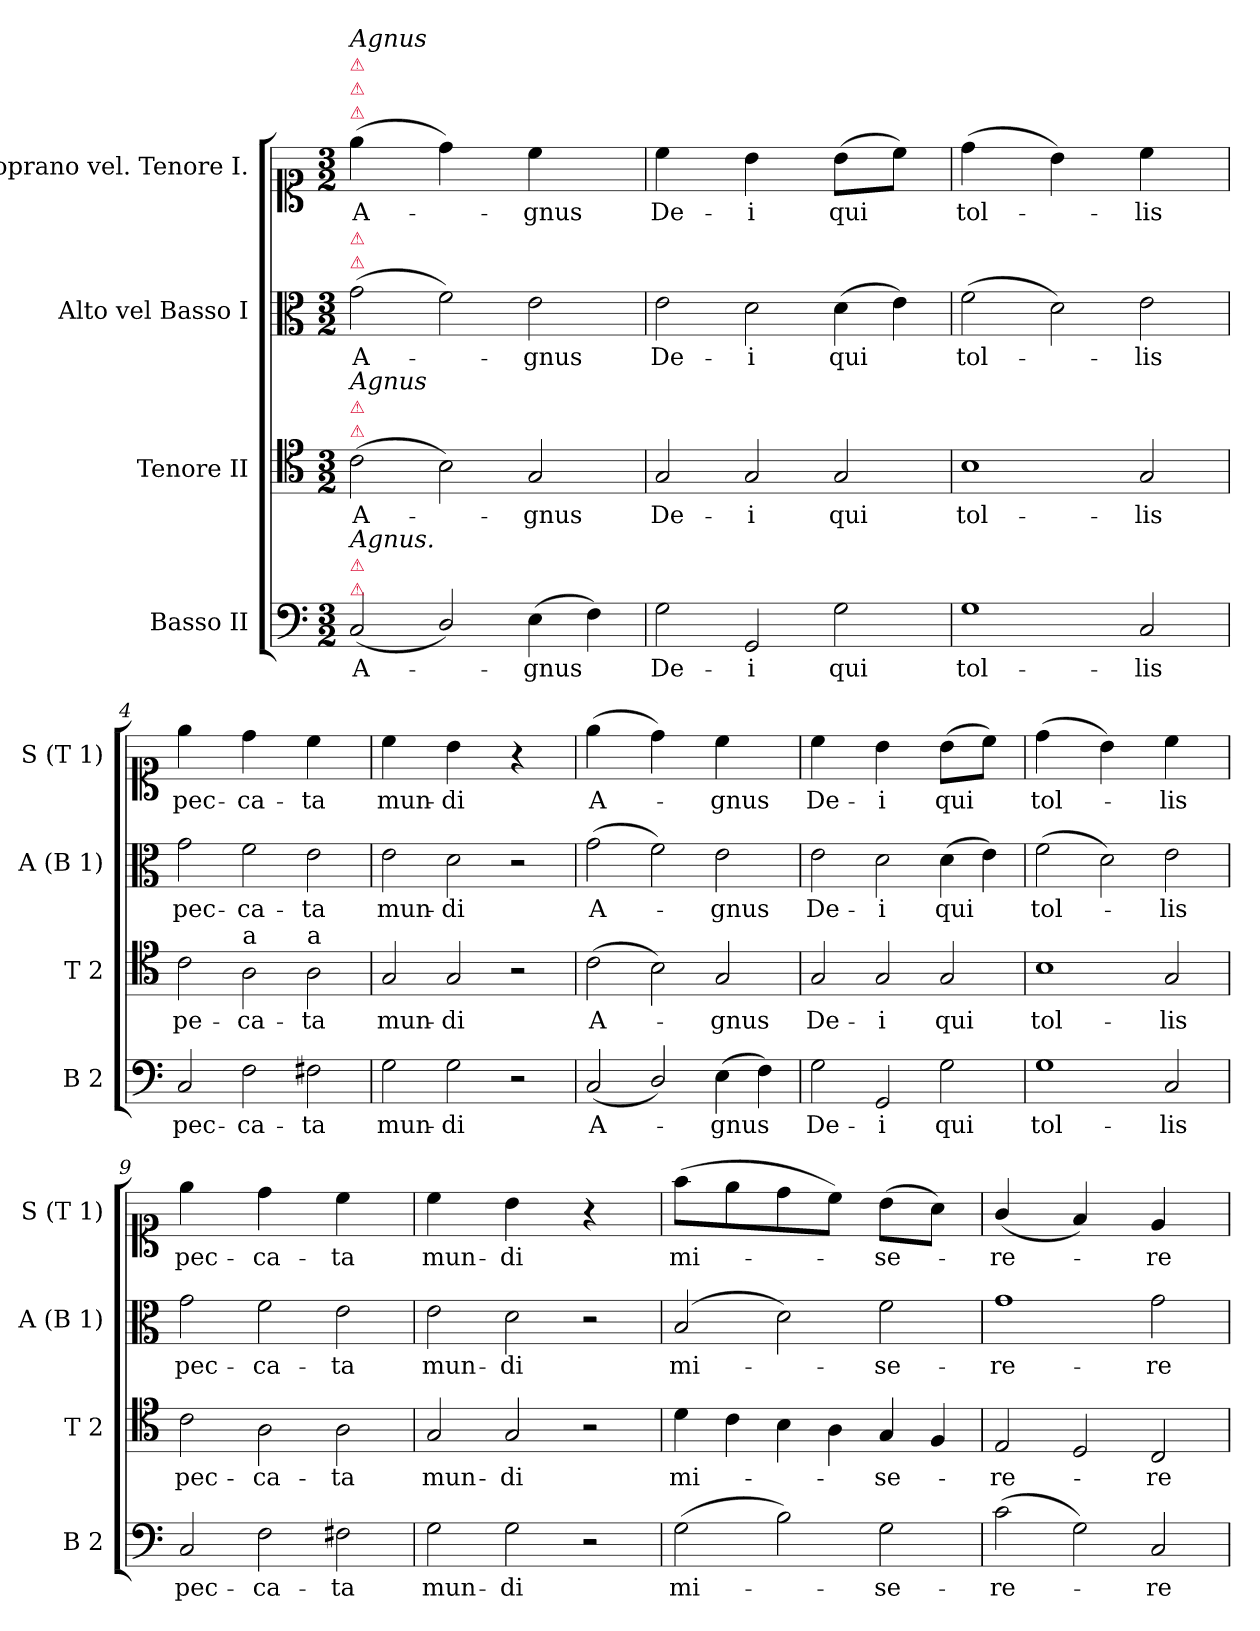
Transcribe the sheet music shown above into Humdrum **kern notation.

**kern	**text	**kern	**text	**kern	**text	**kern	**text
*part4	*part4	*part3	*part3	*part2	*part2	*part1	*part1
*staff4	*staff4	*staff3	*staff3	*staff2	*staff2	*staff1	*staff1
*I"Basso II	*	*I"Tenore II	*	*I"Alto vel Basso I	*	*I"Soprano vel. Tenore I.	*
*I'B 2	*	*I'T 2	*	*I'A (B 1)	*	*I'S (T 1)	*
*clefF4	*	*clefC4	*	*clefC3	*	*clefC1	*
*k[]	*	*k[]	*	*k[]	*	*k[]	*
*M3/2	*	*M3/2	*	*M3/2	*	*M3/2	*
=1	=1	=1	=1	=1	=1	=1	=1
!	!	!	!	!	!	!LO:TX:a:color=crimson:t=⚠	!
!	!	!	!	!	!	!LO:TX:a:color=crimson:t=⚠	!
!	!	!	!	!	!	!LO:TX:a:color=crimson:t=⚠	!
!	!	!	!	!	!	!LO:TX:a:i:t=Agnus	!
!	!	!	!	!LO:TX:a:color=crimson:t=⚠	!	!	!
!	!	!	!	!LO:TX:a:color=crimson:t=⚠	!	!	!
!	!	!LO:TX:a:color=crimson:t=⚠	!	!	!	!	!
!	!	!LO:TX:a:color=crimson:t=⚠	!	!	!	!	!
!	!	!LO:TX:a:i:t=Agnus	!	!	!	!	!
!LO:TX:a:color=crimson:t=⚠	!	!	!	!	!	!	!
!LO:TX:a:color=crimson:t=⚠	!	!	!	!	!	!	!
!LO:TX:a:i:t=Agnus.	!	!	!	!	!	!	!
!	!	!	!	!	!	!LO:N:vis=4	!
(<2C/	A-	(>2c\	A-	(>2g\	A-	(>2ee\	A-
!	!	!	!	!	!	!LO:N:vis=4	!
2D/)	.	2B\)	.	2f\)	.	2dd\)	.
!	!	!	!	!	!	!LO:N:vis=4	!
(>4E\	-gnus	2G/	-gnus	2e\	-gnus	2cc\	-gnus
4F\)	.	.	.	.	.	.	.
=2	=2	=2	=2	=2	=2	=2	=2
!	!	!	!	!	!	!LO:N:vis=4	!
2G\	De-	2G/	De-	2e\	De-	2cc\	De-
!	!	!	!	!	!	!LO:N:vis=4	!
2GG/	-i	2G/	-i	2d\	-i	2b\	-i
!	!	!	!	!	!	!LO:N:vis=8	!
2G\	qui	2G/	qui	(>4d\	qui	(>4b\L	qui
!	!	!	!	!	!	!LO:N:vis=8	!
.	.	.	.	4e\)	.	4cc\J)	.
=3	=3	=3	=3	=3	=3	=3	=3
!	!	!	!	!	!	!LO:N:vis=4	!
1G	tol-	1B	tol-	(>2f\	tol-	(>2dd\	tol-
!	!	!	!	!	!	!LO:N:vis=4	!
.	.	.	.	2d\)	.	2b\)	.
!	!	!	!	!	!	!LO:N:vis=4	!
2C/	-lis	2G/	-lis	2e\	-lis	2cc\	-lis
=4	=4	=4	=4	=4	=4	=4	=4
!	!	!	!	!	!	!LO:N:vis=4	!
2C/	pec-	2c\	pe-	2g\	pec-	2ee\	pec-
!	!	!LO:TX:a:t=a	!	!	!	!	!
!	!	!	!	!	!	!LO:N:vis=4	!
2F\	-ca-	2A\	-ca-	2f\	-ca-	2dd\	-ca-
!	!	!LO:TX:a:t=a	!	!	!	!	!
!	!	!	!	!	!	!LO:N:vis=4	!
2F#X\	-ta	2A\	-ta	2e\	-ta	2cc\	-ta
=5	=5	=5	=5	=5	=5	=5	=5
!	!	!	!	!	!	!LO:N:vis=4	!
2G\	mun-	2G/	mun-	2e\	mun-	2cc\	mun-
!	!	!	!	!	!	!LO:N:vis=4	!
2G\	-di	2G/	-di	2d\	-di	2b\	-di
!	!	!	!	!	!	!LO:N:vis=4	!
2r	.	2r	.	2r	.	2r	.
=6	=6	=6	=6	=6	=6	=6	=6
!	!	!	!	!	!	!LO:N:vis=4	!
(<2C/	A-	(>2c\	A-	(>2g\	A-	(>2ee\	A-
!	!	!	!	!	!	!LO:N:vis=4	!
2D/)	.	2B\)	.	2f\)	.	2dd\)	.
!	!	!	!	!	!	!LO:N:vis=4	!
(>4E\	-gnus	2G/	-gnus	2e\	-gnus	2cc\	-gnus
4F\)	.	.	.	.	.	.	.
=7	=7	=7	=7	=7	=7	=7	=7
!	!	!	!	!	!	!LO:N:vis=4	!
2G\	De-	2G/	De-	2e\	De-	2cc\	De-
!	!	!	!	!	!	!LO:N:vis=4	!
2GG/	-i	2G/	-i	2d\	-i	2b\	-i
!	!	!	!	!	!	!LO:N:vis=8	!
2G\	qui	2G/	qui	(>4d\	qui	(>4b\L	qui
!	!	!	!	!	!	!LO:N:vis=8	!
.	.	.	.	4e\)	.	4cc\J)	.
=8	=8	=8	=8	=8	=8	=8	=8
!	!	!	!	!	!	!LO:N:vis=4	!
1G	tol-	1B	tol-	(>2f\	tol-	(>2dd\	tol-
!	!	!	!	!	!	!LO:N:vis=4	!
.	.	.	.	2d\)	.	2b\)	.
!	!	!	!	!	!	!LO:N:vis=4	!
2C/	-lis	2G/	-lis	2e\	-lis	2cc\	-lis
=9	=9	=9	=9	=9	=9	=9	=9
!	!	!	!	!	!	!LO:N:vis=4	!
2C/	pec-	2c\	pec-	2g\	pec-	2ee\	pec-
!	!	!	!	!	!	!LO:N:vis=4	!
2F\	-ca-	2A\	-ca-	2f\	-ca-	2dd\	-ca-
!	!	!	!	!	!	!LO:N:vis=4	!
2F#X\	-ta	2A\	-ta	2e\	-ta	2cc\	-ta
=10	=10	=10	=10	=10	=10	=10	=10
!	!	!	!	!	!	!LO:N:vis=4	!
2G\	mun-	2G/	mun-	2e\	mun-	2cc\	mun-
!	!	!	!	!	!	!LO:N:vis=4	!
2G\	-di	2G/	-di	2d\	-di	2b\	-di
!	!	!	!	!	!	!LO:N:vis=4	!
2r	.	2r	.	2r	.	2r	.
=11	=11	=11	=11	=11	=11	=11	=11
!	!	!	!	!	!	!LO:N:vis=8	!
(>2G\	mi-	4d\	mi-	(>2B/	mi-	(>4ff\L	mi-
!	!	!	!	!	!	!LO:N:vis=8	!
.	.	4c\	.	.	.	4ee\	.
!	!	!	!	!	!	!LO:N:vis=8	!
2B\)	.	4B\	.	2d\)	.	4dd\	.
!	!	!	!	!	!	!LO:N:vis=8	!
.	.	4A\	.	.	.	4cc\J)	.
!	!	!	!	!	!	!LO:N:vis=8	!
2G\	-se-	4G/	-se-	2f\	-se-	(>4b\L	-se-
!	!	!	!	!	!	!LO:N:vis=8	!
.	.	4F/	.	.	.	4a\J)	.
=12	=12	=12	=12	=12	=12	=12	=12
!	!	!	!	!	!	!LO:N:vis=4	!
(>2c\	-re-	2E/	-re-	1g	-re-	(>2g/	-re-
!	!	!	!	!	!	!LO:N:vis=4	!
2G\)	.	2D/	.	.	.	2f/)	.
!	!	!	!	!	!	!LO:N:vis=4	!
2C/	-re	2C/	-re	2g\	-re	2e/	-re
=	=	=	=	=	=	=	=
*-	*-	*-	*-	*-	*-	*-	*-
